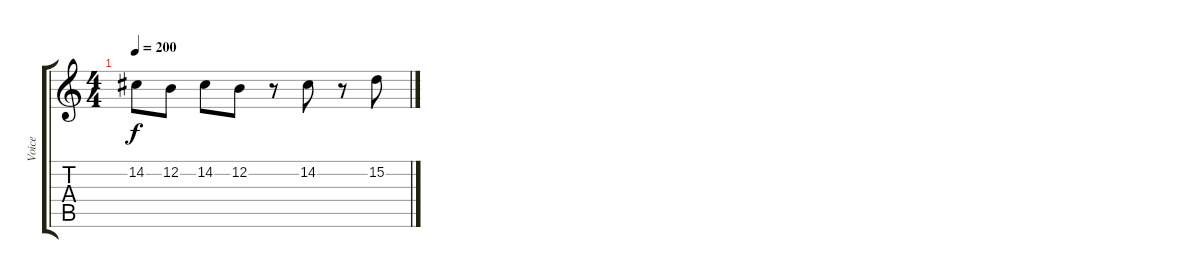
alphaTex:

\track ("Voice" "Voice") {instrument vibraphone}
\staff {score tabs}
\tuning (E4 B3 G3 D3 A2 E2) {hide}
\ts (4 4)
\tempo 200
\clef g2
\ks c
14.2{t}.8{dy f} 12.2.8 14.2.8 12.2.8 r.8 14.2.8 r.8 15.2.8
